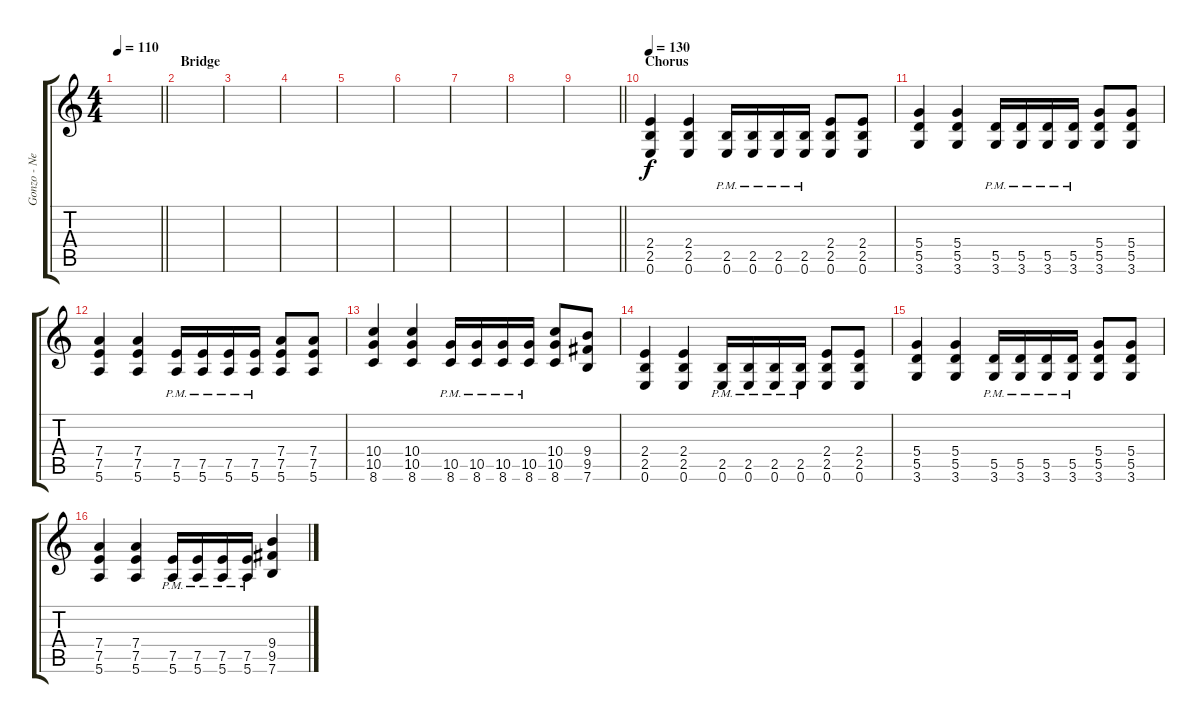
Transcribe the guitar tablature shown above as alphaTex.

\track ("Gonzo - Neck 2" "Gonzo - Ne") {instrument distortionguitar}
\staff {score tabs}
\tuning (E4 B3 G3 D3 A2 E2) {hide}
\ts (4 4)
\tempo 110
\clef g2
\barLineRight lightlight
\ks c
|
\section ("" "Bridge")
|
|
|
|
|
|
|
\barLineRight lightlight
|
\section ("" "Chorus")
\tempo 130
(2.4 2.5 0.6).4 (2.4 2.5 0.6).4 (2.5{pm} 0.6{pm}).16 (2.5{pm} 0.6{pm}).16 (2.5{pm} 0.6{pm}).16 (2.5{pm} 0.6{pm}).16 (2.4 2.5 0.6).8 (2.4 2.5 0.6).8 |
(5.4 5.5 3.6).4 (5.4 5.5 3.6).4 (5.5{pm} 3.6{pm}).16 (5.5{pm} 3.6{pm}).16 (5.5{pm} 3.6{pm}).16 (5.5{pm} 3.6{pm}).16 (5.4 5.5 3.6).8 (5.4 5.5 3.6).8 |
(7.4 7.5 5.6).4 (7.4 7.5 5.6).4 (7.5{pm} 5.6{pm}).16 (7.5{pm} 5.6{pm}).16 (7.5{pm} 5.6{pm}).16 (7.5{pm} 5.6{pm}).16 (7.4 7.5 5.6).8 (7.4 7.5 5.6).8 |
(10.4 10.5 8.6).4 (10.4 10.5 8.6).4 (10.5{pm} 8.6{pm}).16 (10.5{pm} 8.6{pm}).16 (10.5{pm} 8.6{pm}).16 (10.5{pm} 8.6{pm}).16 (10.4 10.5 8.6).8 (9.4 9.5 7.6).8 |
(2.4 2.5 0.6).4 (2.4 2.5 0.6).4 (2.5{pm} 0.6{pm}).16 (2.5{pm} 0.6{pm}).16 (2.5{pm} 0.6{pm}).16 (2.5{pm} 0.6{pm}).16 (2.4 2.5 0.6).8 (2.4 2.5 0.6).8 |
(5.4 5.5 3.6).4 (5.4 5.5 3.6).4 (5.5{pm} 3.6{pm}).16 (5.5{pm} 3.6{pm}).16 (5.5{pm} 3.6{pm}).16 (5.5{pm} 3.6{pm}).16 (5.4 5.5 3.6).8 (5.4 5.5 3.6).8 |
(7.4 7.5 5.6).4 (7.4 7.5 5.6).4 (7.5{pm} 5.6{pm}).16 (7.5{pm} 5.6{pm}).16 (7.5{pm} 5.6{pm}).16 (7.5{pm} 5.6{pm}).16 (9.4 9.5 7.6).4
